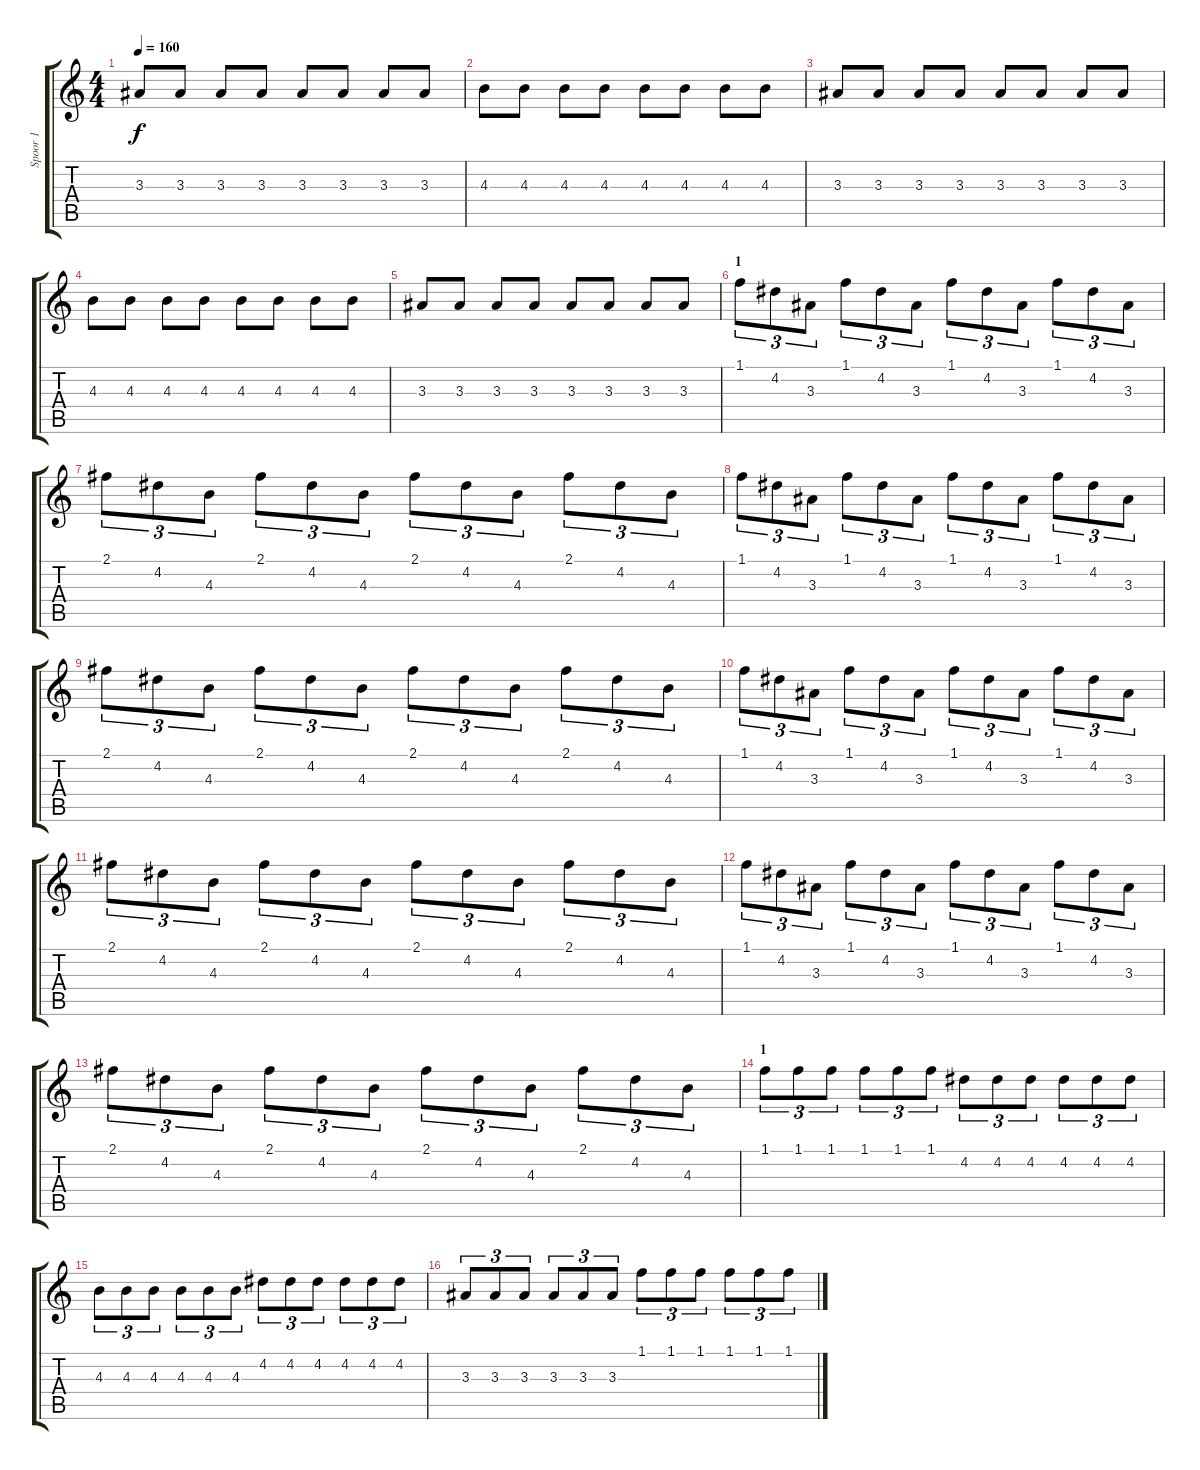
\track ("Spoor 1" "Spoor 1") {instrument distortionguitar}
\staff {score tabs}
\tuning (E4 B3 G3 D3 A2 E2) {hide}
\ts (4 4)
\tempo 160
\clef g2
\ks c
3.3.8{dy f} 3.3.8 3.3.8 3.3.8 3.3.8 3.3.8 3.3.8 3.3.8 |
4.3.8 4.3.8 4.3.8 4.3.8 4.3.8 4.3.8 4.3.8 4.3.8 |
3.3.8 3.3.8 3.3.8 3.3.8 3.3.8 3.3.8 3.3.8 3.3.8 |
4.3.8 4.3.8 4.3.8 4.3.8 4.3.8 4.3.8 4.3.8 4.3.8 |
3.3.8 3.3.8 3.3.8 3.3.8 3.3.8 3.3.8 3.3.8 3.3.8 |
\section ("" "1")
1.1.8{tu (3 2) instrument electricguitarclean} 4.2.8{tu (3 2)} 3.3.8{tu (3 2)} 1.1.8{tu (3 2)} 4.2.8{tu (3 2)} 3.3.8{tu (3 2)} 1.1.8{tu (3 2)} 4.2.8{tu (3 2)} 3.3.8{tu (3 2)} 1.1.8{tu (3 2)} 4.2.8{tu (3 2)} 3.3.8{tu (3 2)} |
2.1.8{tu (3 2)} 4.2.8{tu (3 2)} 4.3.8{tu (3 2)} 2.1.8{tu (3 2)} 4.2.8{tu (3 2)} 4.3.8{tu (3 2)} 2.1.8{tu (3 2)} 4.2.8{tu (3 2)} 4.3.8{tu (3 2)} 2.1.8{tu (3 2)} 4.2.8{tu (3 2)} 4.3.8{tu (3 2)} |
1.1.8{tu (3 2)} 4.2.8{tu (3 2)} 3.3.8{tu (3 2)} 1.1.8{tu (3 2)} 4.2.8{tu (3 2)} 3.3.8{tu (3 2)} 1.1.8{tu (3 2)} 4.2.8{tu (3 2)} 3.3.8{tu (3 2)} 1.1.8{tu (3 2)} 4.2.8{tu (3 2)} 3.3.8{tu (3 2)} |
2.1.8{tu (3 2)} 4.2.8{tu (3 2)} 4.3.8{tu (3 2)} 2.1.8{tu (3 2)} 4.2.8{tu (3 2)} 4.3.8{tu (3 2)} 2.1.8{tu (3 2)} 4.2.8{tu (3 2)} 4.3.8{tu (3 2)} 2.1.8{tu (3 2)} 4.2.8{tu (3 2)} 4.3.8{tu (3 2)} |
1.1.8{tu (3 2)} 4.2.8{tu (3 2)} 3.3.8{tu (3 2)} 1.1.8{tu (3 2)} 4.2.8{tu (3 2)} 3.3.8{tu (3 2)} 1.1.8{tu (3 2)} 4.2.8{tu (3 2)} 3.3.8{tu (3 2)} 1.1.8{tu (3 2)} 4.2.8{tu (3 2)} 3.3.8{tu (3 2)} |
2.1.8{tu (3 2)} 4.2.8{tu (3 2)} 4.3.8{tu (3 2)} 2.1.8{tu (3 2)} 4.2.8{tu (3 2)} 4.3.8{tu (3 2)} 2.1.8{tu (3 2)} 4.2.8{tu (3 2)} 4.3.8{tu (3 2)} 2.1.8{tu (3 2)} 4.2.8{tu (3 2)} 4.3.8{tu (3 2)} |
1.1.8{tu (3 2)} 4.2.8{tu (3 2)} 3.3.8{tu (3 2)} 1.1.8{tu (3 2)} 4.2.8{tu (3 2)} 3.3.8{tu (3 2)} 1.1.8{tu (3 2)} 4.2.8{tu (3 2)} 3.3.8{tu (3 2)} 1.1.8{tu (3 2)} 4.2.8{tu (3 2)} 3.3.8{tu (3 2)} |
2.1.8{tu (3 2)} 4.2.8{tu (3 2)} 4.3.8{tu (3 2)} 2.1.8{tu (3 2)} 4.2.8{tu (3 2)} 4.3.8{tu (3 2)} 2.1.8{tu (3 2)} 4.2.8{tu (3 2)} 4.3.8{tu (3 2)} 2.1.8{tu (3 2)} 4.2.8{tu (3 2)} 4.3.8{tu (3 2)} |
\section ("" "1")
1.1.8{tu (3 2)} 1.1.8{tu (3 2)} 1.1.8{tu (3 2)} 1.1.8{tu (3 2)} 1.1.8{tu (3 2)} 1.1.8{tu (3 2)} 4.2.8{tu (3 2)} 4.2.8{tu (3 2)} 4.2.8{tu (3 2)} 4.2.8{tu (3 2)} 4.2.8{tu (3 2)} 4.2.8{tu (3 2)} |
4.3.8{tu (3 2)} 4.3.8{tu (3 2)} 4.3.8{tu (3 2)} 4.3.8{tu (3 2)} 4.3.8{tu (3 2)} 4.3.8{tu (3 2)} 4.2.8{tu (3 2)} 4.2.8{tu (3 2)} 4.2.8{tu (3 2)} 4.2.8{tu (3 2)} 4.2.8{tu (3 2)} 4.2.8{tu (3 2)} |
3.3.8{tu (3 2)} 3.3.8{tu (3 2)} 3.3.8{tu (3 2)} 3.3.8{tu (3 2)} 3.3.8{tu (3 2)} 3.3.8{tu (3 2)} 1.1.8{tu (3 2)} 1.1.8{tu (3 2)} 1.1.8{tu (3 2)} 1.1.8{tu (3 2)} 1.1.8{tu (3 2)} 1.1.8{tu (3 2)}
